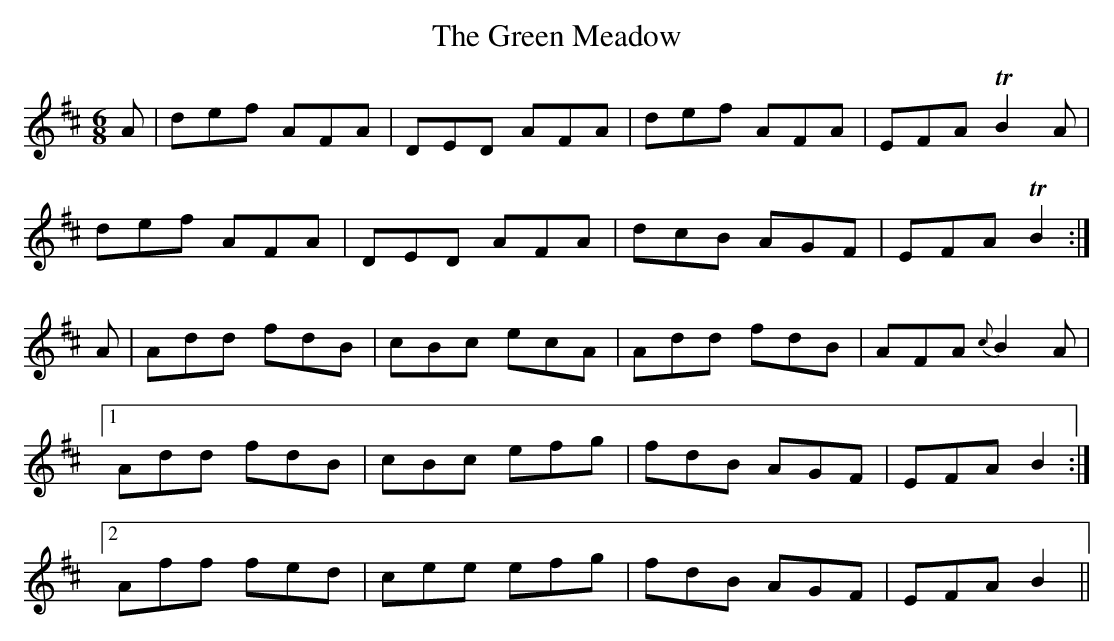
X:1
T: The Green Meadow
M: 6/8
L: 1/8
K: D
A|def AFA|DED AFA|def AFA|EFA TB2A|
def AFA|DED AFA|dcB AGF|EFA TB2:|
A|Add fdB|cBc ecA|Add fdB|AFA {c}B2A|
[1 Add fdB|cBc efg|fdB AGF|EFA B2:|
[2 Aff fed|cee efg|fdB AGF|EFA B2||
